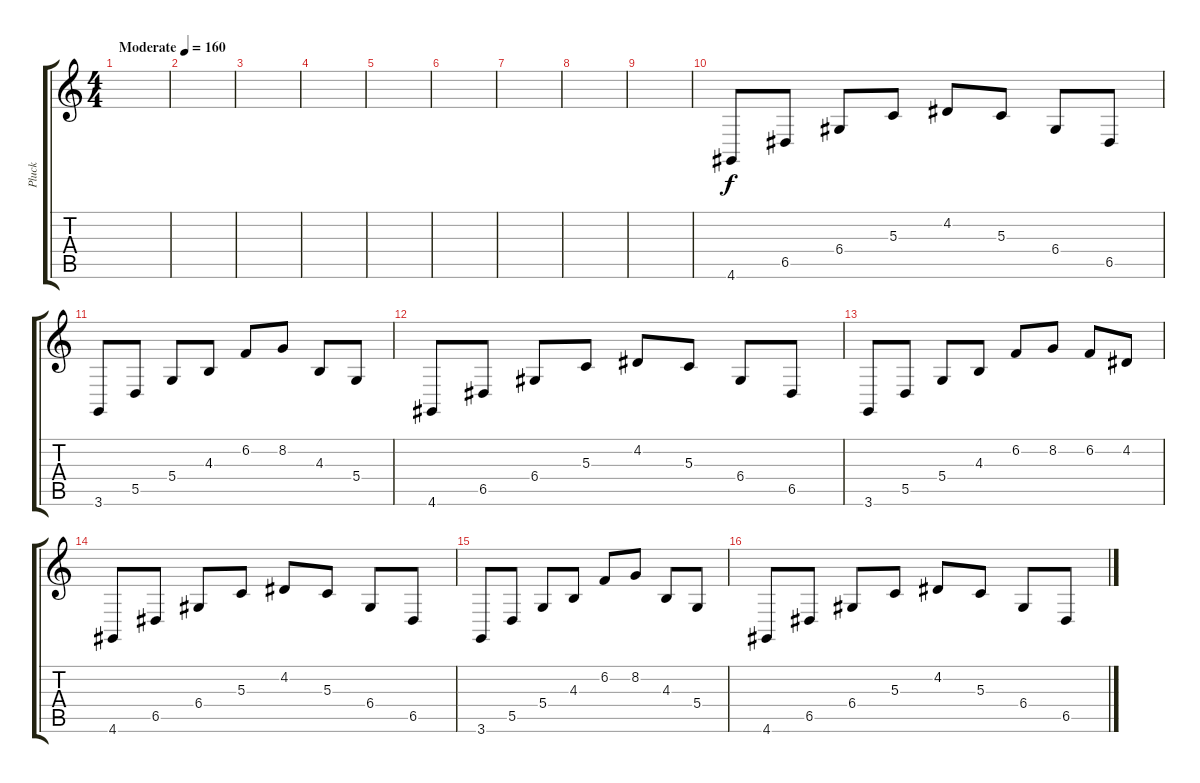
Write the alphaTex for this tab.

\track ("Pluck" "Pluck") {instrument pizzicatostrings}
\staff {score tabs}
\tuning (E4 B3 G3 D3 A2 E2) {hide}
\ts (4 4)
\tempo (160 "Moderate")
\clef g2
\ks c
|
|
|
|
|
|
|
|
|
4.6.8 6.5.8 6.4.8 5.3.8 4.2.8 5.3.8 6.4.8 6.5.8 |
3.6.8 5.5.8 5.4.8 4.3.8 6.2.8 8.2.8 4.3.8 5.4.8 |
4.6.8 6.5.8 6.4.8 5.3.8 4.2.8 5.3.8 6.4.8 6.5.8 |
3.6.8 5.5.8 5.4.8 4.3.8 6.2.8 8.2.8 6.2.8 4.2.8 |
4.6.8 6.5.8 6.4.8 5.3.8 4.2.8 5.3.8 6.4.8 6.5.8 |
3.6.8 5.5.8 5.4.8 4.3.8 6.2.8 8.2.8 4.3.8 5.4.8 |
4.6.8 6.5.8 6.4.8 5.3.8 4.2.8 5.3.8 6.4.8 6.5.8
